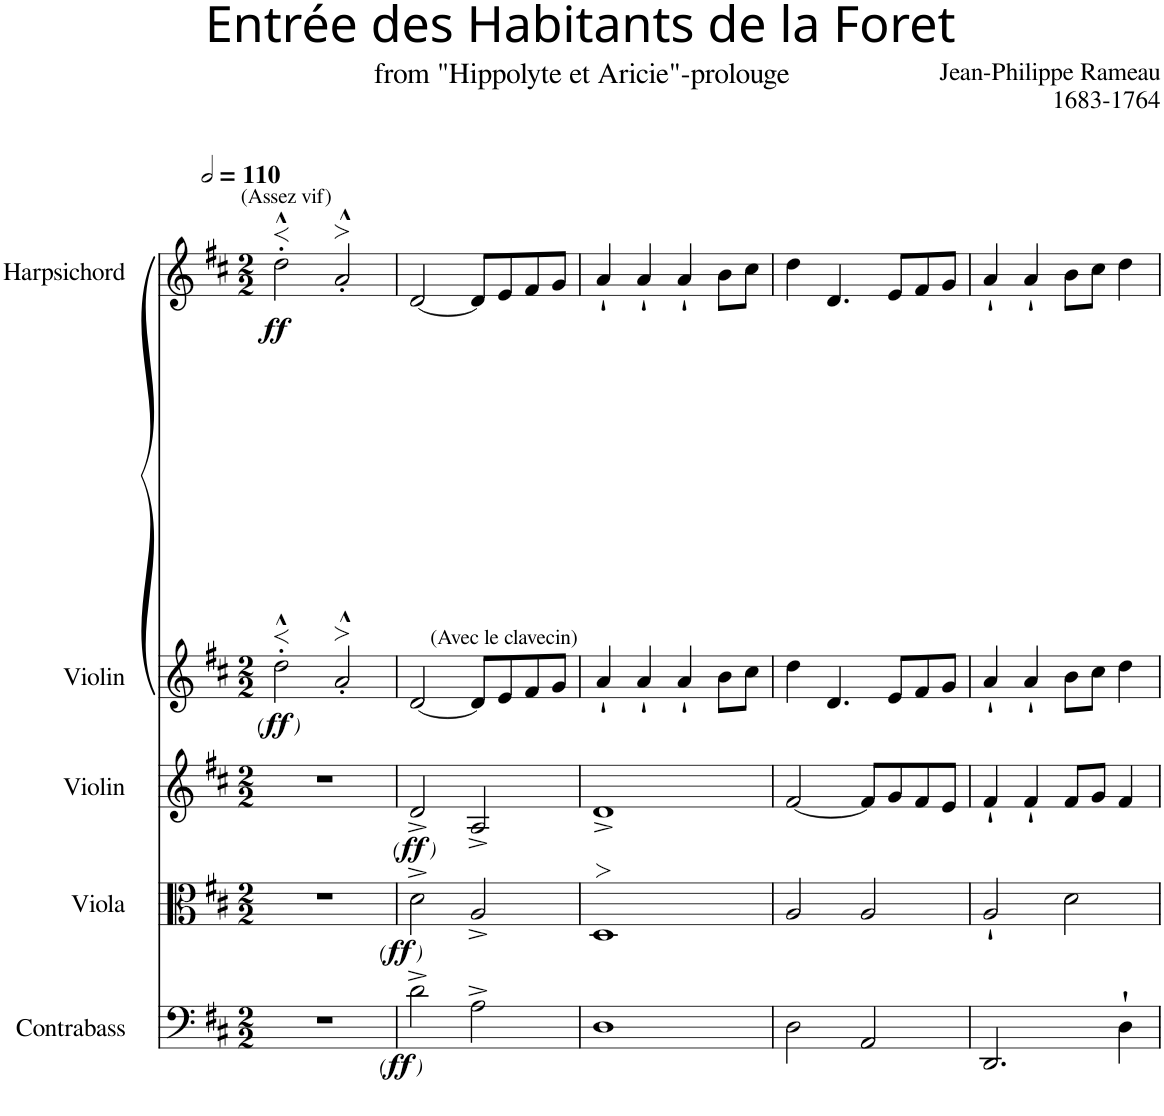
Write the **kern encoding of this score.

**kern	**dynam	**kern	**dynam	**kern	**dynam	**kern	**dynam	**kern	**dynam
*part5	*part5	*part4	*part4	*part3	*part3	*part2	*part2	*part1	*part1
*staff5	*staff5	*staff4	*staff4	*staff3	*staff3	*staff2	*staff2	*staff1	*staff1
*I"Contrabass	*	*I"Viola	*	*I"Violin	*	*I"Violin	*	*I"Harpsichord	*
*I'Cb.	*	*I'Vla.	*	*I'Vln.	*	*I'Vln.	*	*I'Hch.	*
*clefF4	*	*clefC3	*	*clefG2	*	*clefG2	*	*clefG2	*
*Trd7c12	*	*	*	*	*	*	*	*	*
*k[f#c#]	*	*k[f#c#]	*	*k[f#c#]	*	*k[f#c#]	*	*k[f#c#]	*
*M2/2	*	*M2/2	*	*M2/2	*	*M2/2	*	*M2/2	*
*MM220	*	*MM220	*	*MM220	*	*MM220	*	*MM220	*
=1	=1	=1	=1	=1	=1	=1	=1	=1	=1
!	!	!	!	!	!	!	!	!LO:TX:a:t=(Assez vif)	!
!	!	!	!	!	!	!	!LO:DY:b	!	!
!	!	!	!	!	!	!	!LO:DY:n=1:b	!	!
!	!	!	!	!	!	!	!LO:DY:n=2:b	!	!LO:DY:b
1r	.	1r	.	1r	.	2dd'^^>\	other-dynamics ff other-dynamics	2dd'^^>\	ff
.	.	.	.	.	.	2a'^^>/	.	2a'^^>/	.
=2	=2	=2	=2	=2	=2	=2	=2	=2	=2
!	!	!	!	!	!	!	!	!LO:TX:b:t=(Avec le clavecin)	!
!	!LO:DY:b	!	!	!	!	!	!	!	!
!	!LO:DY:n=1:b	!	!	!	!	!	!	!	!
!	!LO:DY:n=2:b	!	!LO:DY:b	!	!	!	!	!	!
!	!	!	!LO:DY:n=1:b	!	!	!	!	!	!
!	!	!	!LO:DY:n=2:b	!	!LO:DY:b	!	!	!	!
!	!	!	!	!	!LO:DY:n=1:b	!	!	!	!
!	!	!	!	!	!LO:DY:n=2:b	!	!	!	!
2d^\	other-dynamics ff other-dynamics	2d^\	other-dynamics ff other-dynamics	2d^/	other-dynamics ff other-dynamics	[2d/	.	[2d/	.
2A^\	.	2A^/	.	2A^/	.	8d/L]	.	8d/L]	.
.	.	.	.	.	.	8e/	.	8e/	.
.	.	.	.	.	.	8f#/	.	8f#/	.
.	.	.	.	.	.	8g/J	.	8g/J	.
=3	=3	=3	=3	=3	=3	=3	=3	=3	=3
1D	.	1D>	.	1d^	.	4a`/	.	4a`/	.
.	.	.	.	.	.	4a`/	.	4a`/	.
.	.	.	.	.	.	4a`/	.	4a`/	.
.	.	.	.	.	.	8b\L	.	8b\L	.
.	.	.	.	.	.	8cc#\J	.	8cc#\J	.
=4	=4	=4	=4	=4	=4	=4	=4	=4	=4
2D\	.	2A/	.	[2f#/	.	4dd\	.	4dd\	.
.	.	.	.	.	.	4.d/	.	4.d/	.
2AA/	.	2A/	.	8f#/L]	.	.	.	.	.
.	.	.	.	8g/	.	8e/L	.	8e/L	.
.	.	.	.	8f#/	.	8f#/	.	8f#/	.
.	.	.	.	8e/J	.	8g/J	.	8g/J	.
=5	=5	=5	=5	=5	=5	=5	=5	=5	=5
2.DD/	.	2A`/	.	4f#`/	.	4a`/	.	4a`/	.
.	.	.	.	4f#`/	.	4a`/	.	4a`/	.
.	.	2d\	.	8f#/L	.	8b\L	.	8b\L	.
.	.	.	.	8g/J	.	8cc#\J	.	8cc#\J	.
4D`\	.	.	.	4f#/	.	4dd\	.	4dd\	.
=	=	=	=	=	=	=	=	=	=
*-	*-	*-	*-	*-	*-	*-	*-	*-	*-
